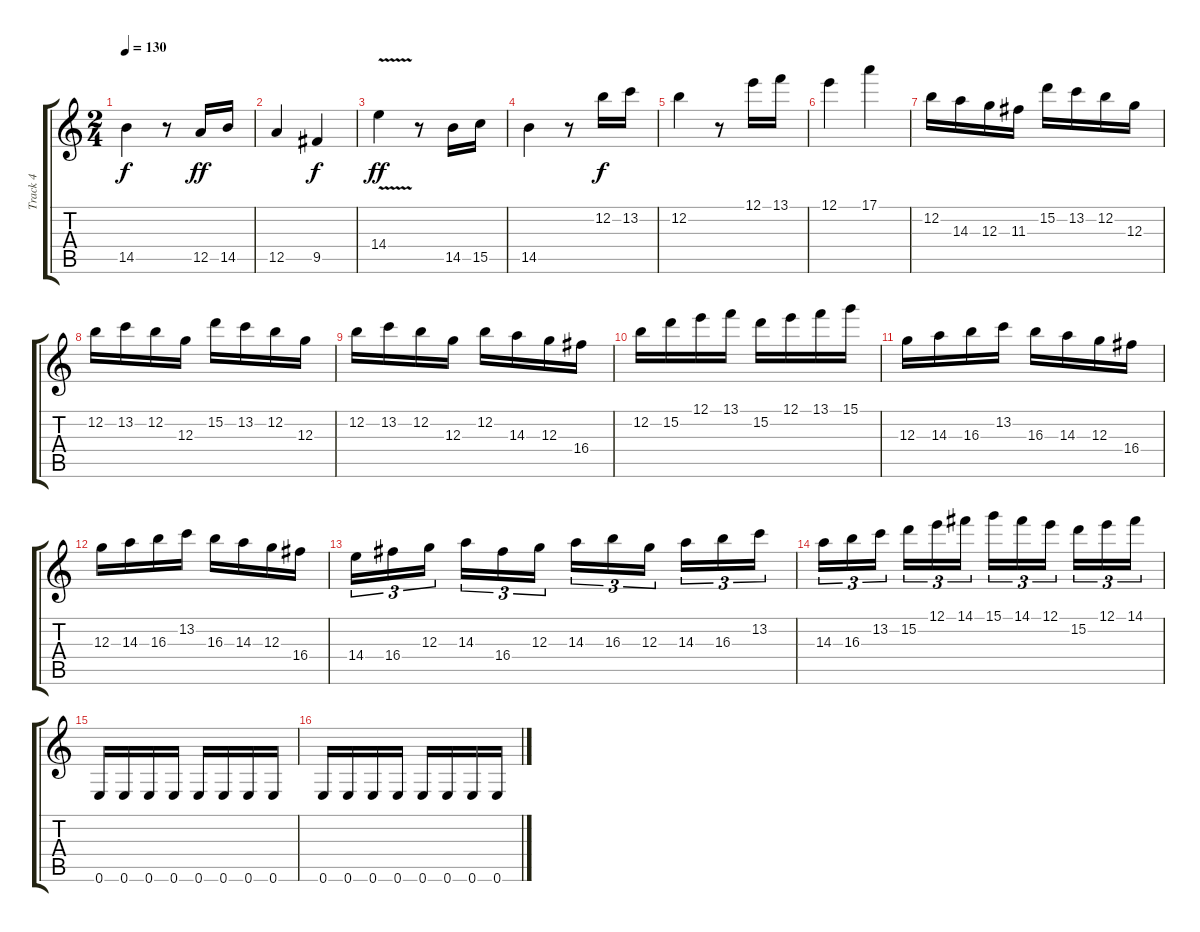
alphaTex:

\track ("Track 4" "Track 4") {instrument distortionguitar}
\staff {score tabs}
\tuning (E4 B3 G3 D3 A2 E2) {hide}
\ts (2 4)
\tempo 130
\clef g2
\ks c
14.5.4{dy f} r.8 12.5.16{dy ff} 14.5.16 |
12.5.4 9.5.4{dy f} |
14.4{v}.4{dy ff} r.8 14.5.16 15.5.16 |
14.5.4 r.8 12.2.16{dy f} 13.2.16 |
12.2.4 r.8 12.1.16 13.1.16 |
12.1.4 17.1.4 |
12.2.16 14.3.16 12.3.16 11.3.16 15.2.16 13.2.16 12.2.16 12.3.16 |
12.2.16 13.2.16 12.2.16 12.3.16 15.2.16 13.2.16 12.2.16 12.3.16 |
12.2.16 13.2.16 12.2.16 12.3.16 12.2.16 14.3.16 12.3.16 16.4.16 |
12.2.16 15.2.16 12.1.16 13.1.16 15.2.16 12.1.16 13.1.16 15.1.16 |
12.3.16 14.3.16 16.3.16 13.2.16 16.3.16 14.3.16 12.3.16 16.4.16 |
12.3.16 14.3.16 16.3.16 13.2.16 16.3.16 14.3.16 12.3.16 16.4.16 |
14.4.16{tu (3 2)} 16.4.16{tu (3 2)} 12.3.16{tu (3 2) beam splitsecondary} 14.3.16{tu (3 2)} 16.4.16{tu (3 2)} 12.3.16{tu (3 2)} 14.3.16{tu (3 2)} 16.3.16{tu (3 2)} 12.3.16{tu (3 2) beam splitsecondary} 14.3.16{tu (3 2)} 16.3.16{tu (3 2)} 13.2.16{tu (3 2)} |
14.3.16{tu (3 2)} 16.3.16{tu (3 2)} 13.2.16{tu (3 2) beam splitsecondary} 15.2.16{tu (3 2)} 12.1.16{tu (3 2)} 14.1.16{tu (3 2)} 15.1.16{tu (3 2)} 14.1.16{tu (3 2)} 12.1.16{tu (3 2) beam splitsecondary} 15.2.16{tu (3 2)} 12.1.16{tu (3 2)} 14.1.16{tu (3 2)} |
0.6.16 0.6.16 0.6.16 0.6.16 0.6.16 0.6.16 0.6.16 0.6.16 |
0.6.16 0.6.16 0.6.16 0.6.16 0.6.16 0.6.16 0.6.16 0.6.16
